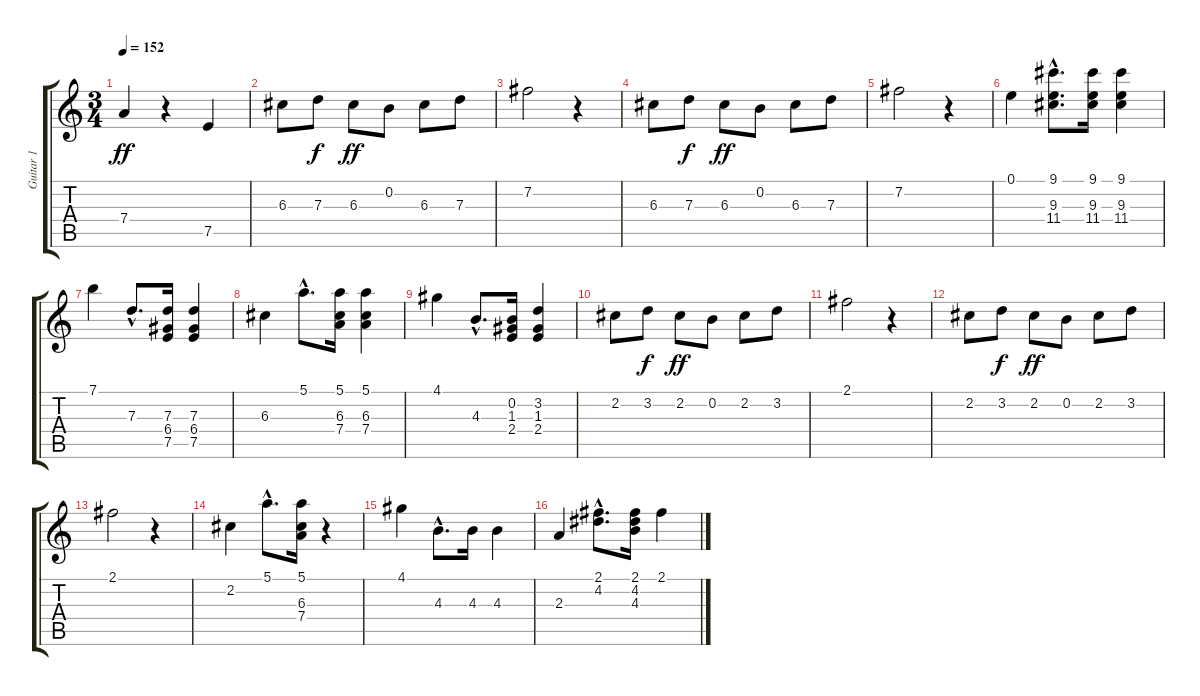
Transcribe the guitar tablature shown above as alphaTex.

\track ("Guitar 1" "Guitar 1") {instrument acousticguitarnylon}
\staff {score tabs}
\tuning (E4 B3 G3 D3 A2 E2) {hide}
\ts (3 4)
\tempo 152
\clef g2
\ks c
7.4.4{dy ff} r.4 7.5.4 |
6.3.8 7.3.8{dy f} 6.3.8{dy ff} 0.2.8 6.3.8 7.3.8 |
7.2.2 r.4 |
6.3.8 7.3.8{dy f} 6.3.8{dy ff} 0.2.8 6.3.8 7.3.8 |
7.2.2 r.4 |
0.1.4 (9.1{hac} 9.3{hac} 11.4{hac}).8{d} (9.1 9.3 11.4).16 (9.1 9.3 11.4).4 |
7.1.4 7.3{hac}.8{d} (7.3 6.4 7.5).16 (7.3 6.4 7.5).4 |
6.3.4 5.1{hac}.8{d} (5.1 6.3 7.4).16 (5.1 6.3 7.4).4 |
4.1.4 4.3{hac}.8{d} (0.2 1.3 2.4).16 (3.2 1.3 2.4).4 |
2.2.8 3.2.8{dy f} 2.2.8{dy ff} 0.2.8 2.2.8 3.2.8 |
2.1.2 r.4 |
2.2.8 3.2.8{dy f} 2.2.8{dy ff} 0.2.8 2.2.8 3.2.8 |
2.1.2 r.4 |
2.2.4 5.1{hac}.8{d} (5.1 6.3 7.4).16 r.4 |
4.1.4 4.3{hac}.8{d} 4.3.16 4.3.4 |
2.3.4 (2.1{hac} 4.2{hac}).8{d} (2.1 4.2 4.3).16 2.1.4
